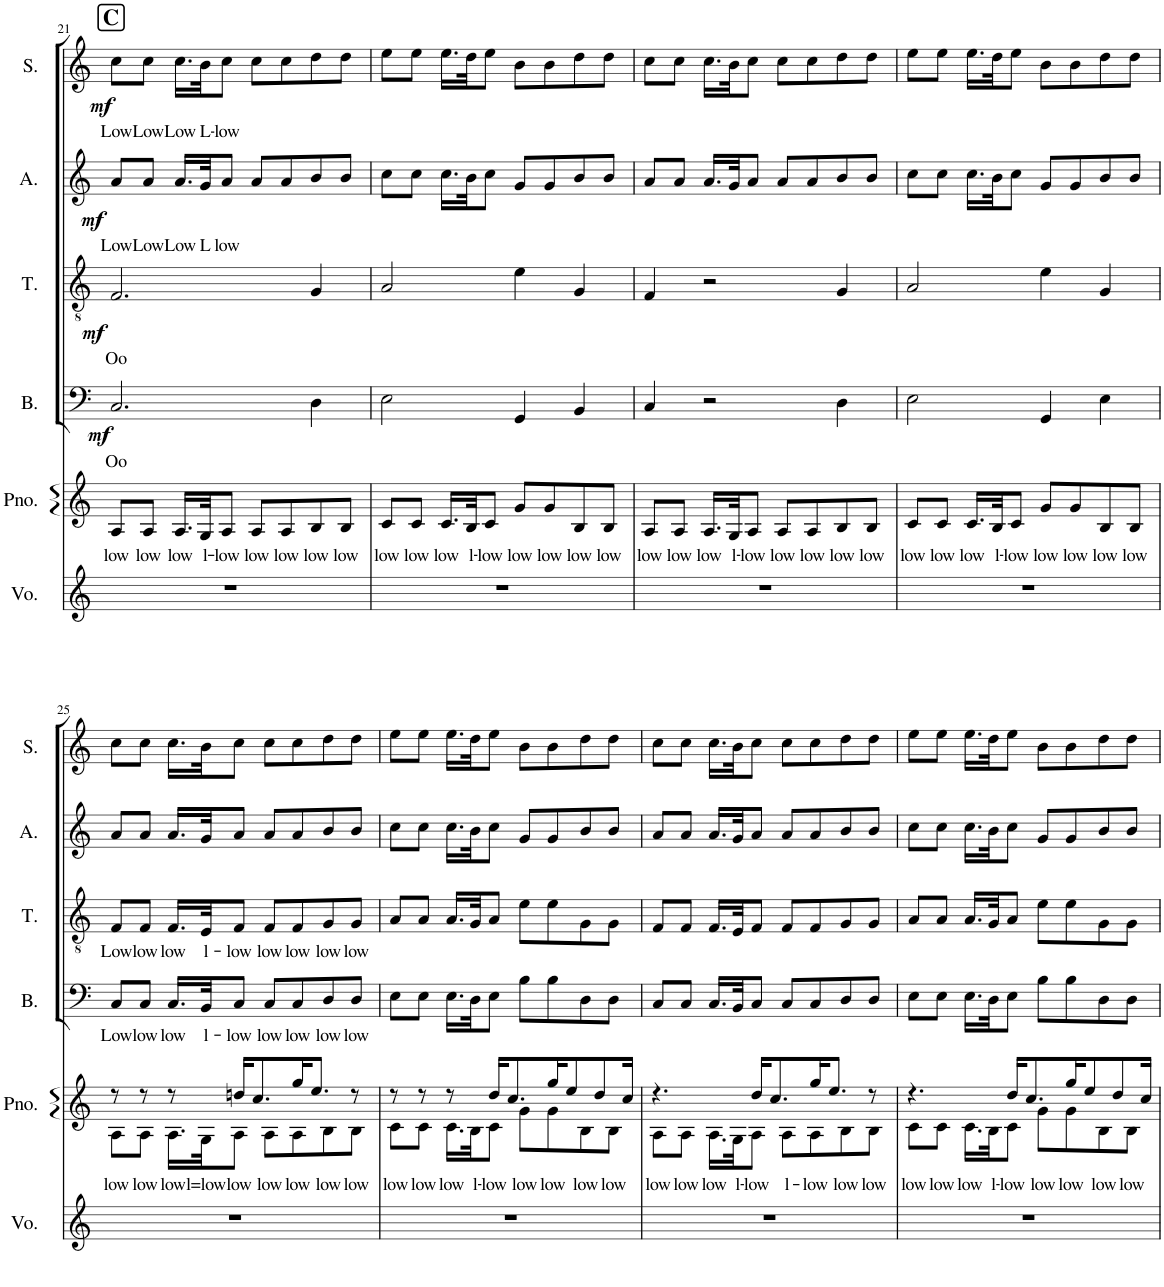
**kern	**kern	**text	**kern	**text	**dynam	**kern	**text	**dynam	**kern	**text	**dynam	**kern	**text	**dynam
*part6	*part5	*part5	*part4	*part4	*part4	*part3	*part3	*part3	*part2	*part2	*part2	*part1	*part1	*part1
*staff6	*staff5	*staff5	*staff4	*staff4	*staff4	*staff3	*staff3	*staff3	*staff2	*staff2	*staff2	*staff1	*staff1	*staff1
*I"Solo 2	*I"Solo 1	*	*I"Bass	*	*	*I"Tenor	*	*	*I"Alto	*	*	*I"Soprano	*	*
*	*	*	*I'B.	*	*	*I'T.	*	*	*I'A.	*	*	*I'S.	*	*
!!LO:PB:g=z
*clefG2	*clefG2	*	*clefF4	*	*	*clefGv2	*	*	*clefG2	*	*	*clefG2	*	*
*k[]	*k[]	*	*k[]	*	*	*k[]	*	*	*k[]	*	*	*k[]	*	*
*M4/4	*M4/4	*	*M4/4	*	*	*M4/4	*	*	*M4/4	*	*	*M4/4	*	*
!!LO:REH:place=s1:a:B:cj:fs=14:t=C
=21	=21	=21	=21	=21	=21	=21	=21	=21	=21	=21	=21	=21	=21	=21
!	!	!LO:LY:b	!	!LO:LY:b	!LO:DY:b	!	!LO:LY:b	!LO:DY:b	!	!LO:LY:b	!LO:DY:b	!	!LO:LY:b	!LO:DY:b
1r	8A/L	low	2.C/	Oo	mf	2.F/	Oo	mf	8a/L	Low	mf	8cc\L	Low	mf
!	!	!LO:LY:b	!	!	!	!	!	!	!	!LO:LY:b	!	!	!LO:LY:b	!
.	8A/J	low	.	.	.	.	.	.	8a/J	Low	.	8cc\J	Low	.
!	!	!LO:LY:b	!	!	!	!	!	!	!	!LO:LY:b	!	!	!LO:LY:b	!
.	16.A/LL	low	.	.	.	.	.	.	16.a/LL	Low	.	16.cc\LL	Low	.
!	!	!LO:LY:b	!	!	!	!	!	!	!	!LO:LY:b	!	!	!LO:LY:b	!
.	32G/JK	l-	.	.	.	.	.	.	32g/JK	L	.	32b\JK	L-	.
!	!	!LO:LY:b	!	!	!	!	!	!	!	!LO:LY:b	!	!	!LO:LY:b	!
.	8A/J	-low	.	.	.	.	.	.	8a/J	low	.	8cc\J	-low	.
!	!	!LO:LY:b	!	!	!	!	!	!	!	!	!	!	!	!
.	8A/L	low	.	.	.	.	.	.	8a/L	.	.	8cc\L	.	.
!	!	!LO:LY:b	!	!	!	!	!	!	!	!	!	!	!	!
.	8A/	low	.	.	.	.	.	.	8a/	.	.	8cc\	.	.
!	!	!LO:LY:b	!	!	!	!	!	!	!	!	!	!	!	!
.	8B/	low	4D\	.	.	4G/	.	.	8b/	.	.	8dd\	.	.
!	!	!LO:LY:b	!	!	!	!	!	!	!	!	!	!	!	!
.	8B/J	low	.	.	.	.	.	.	8b/J	.	.	8dd\J	.	.
=22	=22	=22	=22	=22	=22	=22	=22	=22	=22	=22	=22	=22	=22	=22
!	!	!LO:LY:b	!	!	!	!	!	!	!	!	!	!	!	!
1r	8c/L	low	2E\	.	.	2A/	.	.	8cc\L	.	.	8ee\L	.	.
!	!	!LO:LY:b	!	!	!	!	!	!	!	!	!	!	!	!
.	8c/J	low	.	.	.	.	.	.	8cc\J	.	.	8ee\J	.	.
!	!	!LO:LY:b	!	!	!	!	!	!	!	!	!	!	!	!
.	16.c/LL	low	.	.	.	.	.	.	16.cc\LL	.	.	16.ee\LL	.	.
!	!	!LO:LY:b	!	!	!	!	!	!	!	!	!	!	!	!
.	32B/JK	l-	.	.	.	.	.	.	32b\JK	.	.	32dd\JK	.	.
!	!	!LO:LY:b	!	!	!	!	!	!	!	!	!	!	!	!
.	8c/J	-low	.	.	.	.	.	.	8cc\J	.	.	8ee\J	.	.
!	!	!LO:LY:b	!	!	!	!	!	!	!	!	!	!	!	!
.	8g/L	low	4GG/	.	.	4e\	.	.	8g/L	.	.	8b\L	.	.
!	!	!LO:LY:b	!	!	!	!	!	!	!	!	!	!	!	!
.	8g/	low	.	.	.	.	.	.	8g/	.	.	8b\	.	.
!	!	!LO:LY:b	!	!	!	!	!	!	!	!	!	!	!	!
.	8B/	low	4BB/	.	.	4G/	.	.	8b/	.	.	8dd\	.	.
!	!	!LO:LY:b	!	!	!	!	!	!	!	!	!	!	!	!
.	8B/J	low	.	.	.	.	.	.	8b/J	.	.	8dd\J	.	.
=23	=23	=23	=23	=23	=23	=23	=23	=23	=23	=23	=23	=23	=23	=23
!	!	!LO:LY:b	!	!	!	!	!	!	!	!	!	!	!	!
1r	8A/L	low	4C/	.	.	4F/	.	.	8a/L	.	.	8cc\L	.	.
!	!	!LO:LY:b	!	!	!	!	!	!	!	!	!	!	!	!
.	8A/J	low	.	.	.	.	.	.	8a/J	.	.	8cc\J	.	.
!	!	!LO:LY:b	!	!	!	!	!	!	!	!	!	!	!	!
.	16.A/LL	low	2r	.	.	2r	.	.	16.a/LL	.	.	16.cc\LL	.	.
!	!	!LO:LY:b	!	!	!	!	!	!	!	!	!	!	!	!
.	32G/JK	l-	.	.	.	.	.	.	32g/JK	.	.	32b\JK	.	.
!	!	!LO:LY:b	!	!	!	!	!	!	!	!	!	!	!	!
.	8A/J	-low	.	.	.	.	.	.	8a/J	.	.	8cc\J	.	.
!	!	!LO:LY:b	!	!	!	!	!	!	!	!	!	!	!	!
.	8A/L	low	.	.	.	.	.	.	8a/L	.	.	8cc\L	.	.
!	!	!LO:LY:b	!	!	!	!	!	!	!	!	!	!	!	!
.	8A/	low	.	.	.	.	.	.	8a/	.	.	8cc\	.	.
!	!	!LO:LY:b	!	!	!	!	!	!	!	!	!	!	!	!
.	8B/	low	4D\	.	.	4G/	.	.	8b/	.	.	8dd\	.	.
!	!	!LO:LY:b	!	!	!	!	!	!	!	!	!	!	!	!
.	8B/J	low	.	.	.	.	.	.	8b/J	.	.	8dd\J	.	.
=24	=24	=24	=24	=24	=24	=24	=24	=24	=24	=24	=24	=24	=24	=24
!	!	!LO:LY:b	!	!	!	!	!	!	!	!	!	!	!	!
1r	8c/L	low	2E\	.	.	2A/	.	.	8cc\L	.	.	8ee\L	.	.
!	!	!LO:LY:b	!	!	!	!	!	!	!	!	!	!	!	!
.	8c/J	low	.	.	.	.	.	.	8cc\J	.	.	8ee\J	.	.
!	!	!LO:LY:b	!	!	!	!	!	!	!	!	!	!	!	!
.	16.c/LL	low	.	.	.	.	.	.	16.cc\LL	.	.	16.ee\LL	.	.
!	!	!LO:LY:b	!	!	!	!	!	!	!	!	!	!	!	!
.	32B/JK	l-	.	.	.	.	.	.	32b\JK	.	.	32dd\JK	.	.
!	!	!LO:LY:b	!	!	!	!	!	!	!	!	!	!	!	!
.	8c/J	-low	.	.	.	.	.	.	8cc\J	.	.	8ee\J	.	.
!	!	!LO:LY:b	!	!	!	!	!	!	!	!	!	!	!	!
.	8g/L	low	4GG/	.	.	4e\	.	.	8g/L	.	.	8b\L	.	.
!	!	!LO:LY:b	!	!	!	!	!	!	!	!	!	!	!	!
.	8g/	low	.	.	.	.	.	.	8g/	.	.	8b\	.	.
!	!	!LO:LY:b	!	!	!	!	!	!	!	!	!	!	!	!
.	8B/	low	4E\	.	.	4G/	.	.	8b/	.	.	8dd\	.	.
!	!	!LO:LY:b	!	!	!	!	!	!	!	!	!	!	!	!
.	8B/J	low	.	.	.	.	.	.	8b/J	.	.	8dd\J	.	.
!!LO:LB:g=z
=25	=25	=25	=25	=25	=25	=25	=25	=25	=25	=25	=25	=25	=25	=25
*	*^	*	*	*	*	*	*	*	*	*	*	*	*	*
!	!	!	!LO:LY:b	!	!LO:LY:b	!	!	!LO:LY:b	!	!	!	!	!	!	!
1r	8r	8A\L	low	8C/L	Low	.	8F/L	Low	.	8a/L	.	.	8cc\L	.	.
!	!	!	!LO:LY:b	!	!LO:LY:b	!	!	!LO:LY:b	!	!	!	!	!	!	!
.	8r	8A\J	low	8C/J	low	.	8F/J	low	.	8a/J	.	.	8cc\J	.	.
!	!	!	!LO:LY:b	!	!LO:LY:b	!	!	!LO:LY:b	!	!	!	!	!	!	!
.	8r	16.A\LL	low	16.C/LL	low	.	16.F/LL	low	.	16.a/LL	.	.	16.cc\LL	.	.
!	!	!	!LO:LY:b	!	!LO:LY:b	!	!	!LO:LY:b	!	!	!	!	!	!	!
.	.	32G\JK	l=low	32BB/JK	l-	.	32E/JK	l-	.	32g/JK	.	.	32b\JK	.	.
!	!	!	!LO:LY:b	!	!LO:LY:b	!	!	!LO:LY:b	!	!	!	!	!	!	!
.	16ddn/KL	8A\J	low	8C/J	-low	.	8F/J	-low	.	8a/J	.	.	8cc\J	.	.
.	8.cc/	.	.	.	.	.	.	.	.	.	.	.	.	.	.
!	!	!	!LO:LY:b	!	!LO:LY:b	!	!	!LO:LY:b	!	!	!	!	!	!	!
.	.	8A\L	low	8C/L	low	.	8F/L	low	.	8a/L	.	.	8cc\L	.	.
!	!	!	!LO:LY:b	!	!LO:LY:b	!	!	!LO:LY:b	!	!	!	!	!	!	!
.	16gg/K	8A\	low	8C/	low	.	8F/	low	.	8a/	.	.	8cc\	.	.
.	8.ee/J	.	.	.	.	.	.	.	.	.	.	.	.	.	.
!	!	!	!LO:LY:b	!	!LO:LY:b	!	!	!LO:LY:b	!	!	!	!	!	!	!
.	.	8B\	low	8D/	low	.	8G/	low	.	8b/	.	.	8dd\	.	.
!	!	!	!LO:LY:b	!	!LO:LY:b	!	!	!LO:LY:b	!	!	!	!	!	!	!
.	8r	8B\J	low	8D/J	low	.	8G/J	low	.	8b/J	.	.	8dd\J	.	.
=26	=26	=26	=26	=26	=26	=26	=26	=26	=26	=26	=26	=26	=26	=26	=26
!	!	!	!LO:LY:b	!	!	!	!	!	!	!	!	!	!	!	!
1r	8r	8c\L	low	8E\L	.	.	8A/L	.	.	8cc\L	.	.	8ee\L	.	.
!	!	!	!LO:LY:b	!	!	!	!	!	!	!	!	!	!	!	!
.	8r	8c\J	low	8E\J	.	.	8A/J	.	.	8cc\J	.	.	8ee\J	.	.
!	!	!	!LO:LY:b	!	!	!	!	!	!	!	!	!	!	!	!
.	8r	16.c\LL	low	16.E\LL	.	.	16.A/LL	.	.	16.cc\LL	.	.	16.ee\LL	.	.
!	!	!	!LO:LY:b	!	!	!	!	!	!	!	!	!	!	!	!
.	.	32B\JK	l-	32D\JK	.	.	32G/JK	.	.	32b\JK	.	.	32dd\JK	.	.
!	!	!	!LO:LY:b	!	!	!	!	!	!	!	!	!	!	!	!
.	16dd/KL	8c\J	-low	8E\J	.	.	8A/J	.	.	8cc\J	.	.	8ee\J	.	.
.	8.cc/	.	.	.	.	.	.	.	.	.	.	.	.	.	.
!	!	!	!LO:LY:b	!	!	!	!	!	!	!	!	!	!	!	!
.	.	8g\L	low	8B\L	.	.	8e\L	.	.	8g/L	.	.	8b\L	.	.
!	!	!	!LO:LY:b	!	!	!	!	!	!	!	!	!	!	!	!
.	16gg/K	8g\	low	8B\	.	.	8e\	.	.	8g/	.	.	8b\	.	.
.	8ee/	.	.	.	.	.	.	.	.	.	.	.	.	.	.
!	!	!	!LO:LY:b	!	!	!	!	!	!	!	!	!	!	!	!
.	.	8B\	low	8D\	.	.	8G\	.	.	8b/	.	.	8dd\	.	.
.	8dd/	.	.	.	.	.	.	.	.	.	.	.	.	.	.
!	!	!	!LO:LY:b	!	!	!	!	!	!	!	!	!	!	!	!
.	.	8B\J	low	8D\J	.	.	8G\J	.	.	8b/J	.	.	8dd\J	.	.
.	16cc/Jk	.	.	.	.	.	.	.	.	.	.	.	.	.	.
=27	=27	=27	=27	=27	=27	=27	=27	=27	=27	=27	=27	=27	=27	=27	=27
!	!	!	!LO:LY:b	!	!	!	!	!	!	!	!	!	!	!	!
1r	4.r	8A\L	low	8C/L	.	.	8F/L	.	.	8a/L	.	.	8cc\L	.	.
!	!	!	!LO:LY:b	!	!	!	!	!	!	!	!	!	!	!	!
.	.	8A\J	low	8C/J	.	.	8F/J	.	.	8a/J	.	.	8cc\J	.	.
!	!	!	!LO:LY:b	!	!	!	!	!	!	!	!	!	!	!	!
.	.	16.A\LL	low	16.C/LL	.	.	16.F/LL	.	.	16.a/LL	.	.	16.cc\LL	.	.
!	!	!	!LO:LY:b	!	!	!	!	!	!	!	!	!	!	!	!
.	.	32G\JK	l-	32BB/JK	.	.	32E/JK	.	.	32g/JK	.	.	32b\JK	.	.
!	!	!	!LO:LY:b	!	!	!	!	!	!	!	!	!	!	!	!
.	16dd/KL	8A\J	-low	8C/J	.	.	8F/J	.	.	8a/J	.	.	8cc\J	.	.
.	8.cc/	.	.	.	.	.	.	.	.	.	.	.	.	.	.
!	!	!	!LO:LY:b	!	!	!	!	!	!	!	!	!	!	!	!
.	.	8A\L	l-	8C/L	.	.	8F/L	.	.	8a/L	.	.	8cc\L	.	.
!	!	!	!LO:LY:b	!	!	!	!	!	!	!	!	!	!	!	!
.	16gg/K	8A\	-low	8C/	.	.	8F/	.	.	8a/	.	.	8cc\	.	.
.	8.ee/J	.	.	.	.	.	.	.	.	.	.	.	.	.	.
!	!	!	!LO:LY:b	!	!	!	!	!	!	!	!	!	!	!	!
.	.	8B\	low	8D/	.	.	8G/	.	.	8b/	.	.	8dd\	.	.
!	!	!	!LO:LY:b	!	!	!	!	!	!	!	!	!	!	!	!
.	8r	8B\J	low	8D/J	.	.	8G/J	.	.	8b/J	.	.	8dd\J	.	.
=28	=28	=28	=28	=28	=28	=28	=28	=28	=28	=28	=28	=28	=28	=28	=28
!	!	!	!LO:LY:b	!	!	!	!	!	!	!	!	!	!	!	!
1r	4.r	8c\L	low	8E\L	.	.	8A/L	.	.	8cc\L	.	.	8ee\L	.	.
!	!	!	!LO:LY:b	!	!	!	!	!	!	!	!	!	!	!	!
.	.	8c\J	low	8E\J	.	.	8A/J	.	.	8cc\J	.	.	8ee\J	.	.
!	!	!	!LO:LY:b	!	!	!	!	!	!	!	!	!	!	!	!
.	.	16.c\LL	low	16.E\LL	.	.	16.A/LL	.	.	16.cc\LL	.	.	16.ee\LL	.	.
!	!	!	!LO:LY:b	!	!	!	!	!	!	!	!	!	!	!	!
.	.	32B\JK	l-	32D\JK	.	.	32G/JK	.	.	32b\JK	.	.	32dd\JK	.	.
!	!	!	!LO:LY:b	!	!	!	!	!	!	!	!	!	!	!	!
.	16dd/KL	8c\J	-low	8E\J	.	.	8A/J	.	.	8cc\J	.	.	8ee\J	.	.
.	8.cc/	.	.	.	.	.	.	.	.	.	.	.	.	.	.
!	!	!	!LO:LY:b	!	!	!	!	!	!	!	!	!	!	!	!
.	.	8g\L	low	8B\L	.	.	8e\L	.	.	8g/L	.	.	8b\L	.	.
!	!	!	!LO:LY:b	!	!	!	!	!	!	!	!	!	!	!	!
.	16gg/K	8g\	low	8B\	.	.	8e\	.	.	8g/	.	.	8b\	.	.
.	8ee/	.	.	.	.	.	.	.	.	.	.	.	.	.	.
!	!	!	!LO:LY:b	!	!	!	!	!	!	!	!	!	!	!	!
.	.	8B\	low	8D\	.	.	8G\	.	.	8b/	.	.	8dd\	.	.
.	8dd/	.	.	.	.	.	.	.	.	.	.	.	.	.	.
!	!	!	!LO:LY:b	!	!	!	!	!	!	!	!	!	!	!	!
.	.	8B\J	low	8D\J	.	.	8G\J	.	.	8b/J	.	.	8dd\J	.	.
.	16cc/Jk	.	.	.	.	.	.	.	.	.	.	.	.	.	.
*	*v	*v	*	*	*	*	*	*	*	*	*	*	*	*	*
=	=	=	=	=	=	=	=	=	=	=	=	=	=	=
*-	*-	*-	*-	*-	*-	*-	*-	*-	*-	*-	*-	*-	*-	*-
